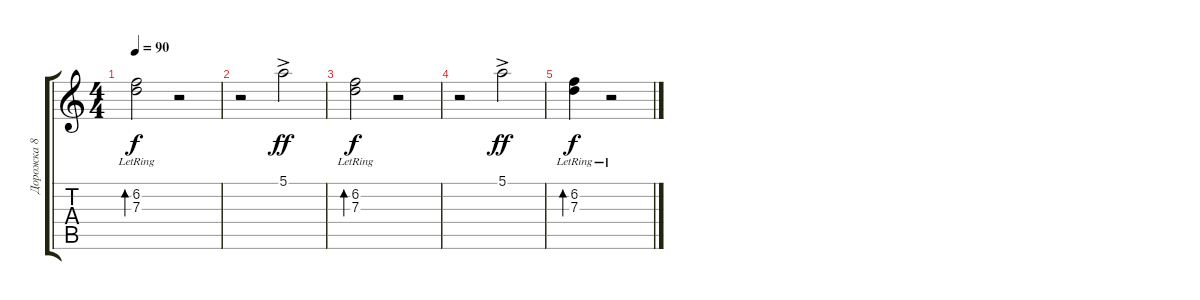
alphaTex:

\track ("Дорожка 8" "Дорожка 8") {instrument acousticguitarsteel}
\staff {score tabs}
\tuning (E4 B3 G3 D3 A2 E2) {hide}
\ts (4 4)
\tempo 90
\clef g2
\ks c
(6.2{lr} 7.3).2{bd 120 dy f} r.2 |
r.2 5.1{ac}.2{dy ff} |
(6.2{lr} 7.3).2{bd 120 dy f} r.2 |
r.2 5.1{ac}.2{dy ff} |
(6.2{lr} 7.3).4{bd 120 dy f} r.2
